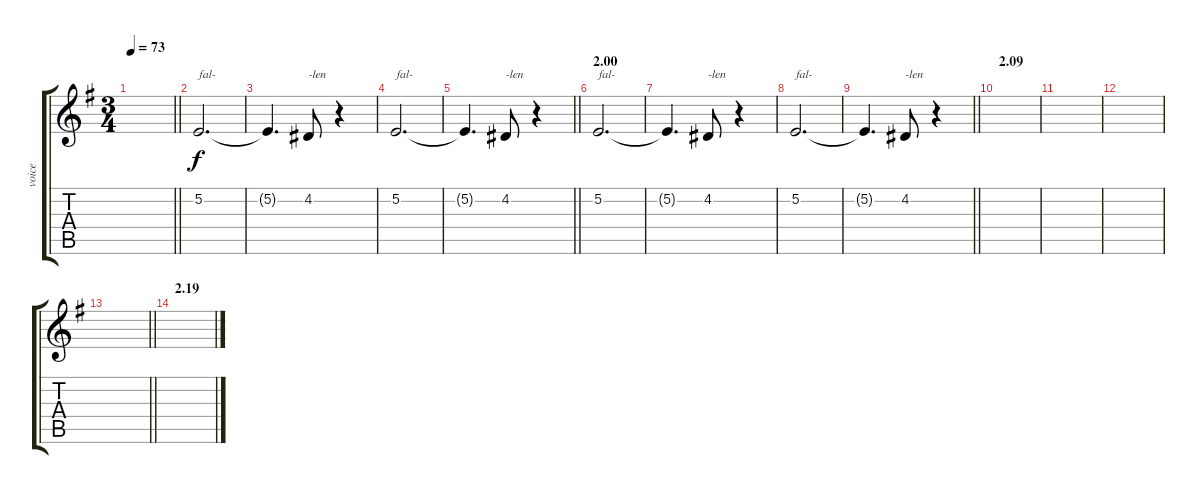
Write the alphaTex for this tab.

\track ("voice" "voice") {instrument clarinet}
\staff {score tabs}
\tuning (E4 B3 G3 D3 A2 E2) {hide}
\ts (3 4)
\tempo 73
\clef g2
\barLineRight lightlight
\ks g
|
5.2.2{d txt "fal-"} |
5.2{t}.4{d} 4.2.8{txt "-len"} r.4 |
5.2.2{d txt "fal-"} |
\barLineRight lightlight
5.2{t}.4{d} 4.2.8{txt "-len"} r.4 |
\section ("" "2.00")
5.2.2{d txt "fal-"} |
5.2{t}.4{d} 4.2.8{txt "-len"} r.4 |
5.2.2{d txt "fal-"} |
\barLineRight lightlight
5.2{t}.4{d} 4.2.8{txt "-len"} r.4 |
\section ("" "2.09")
|
|
|
\barLineRight lightlight
|
\section ("" "2.19")
